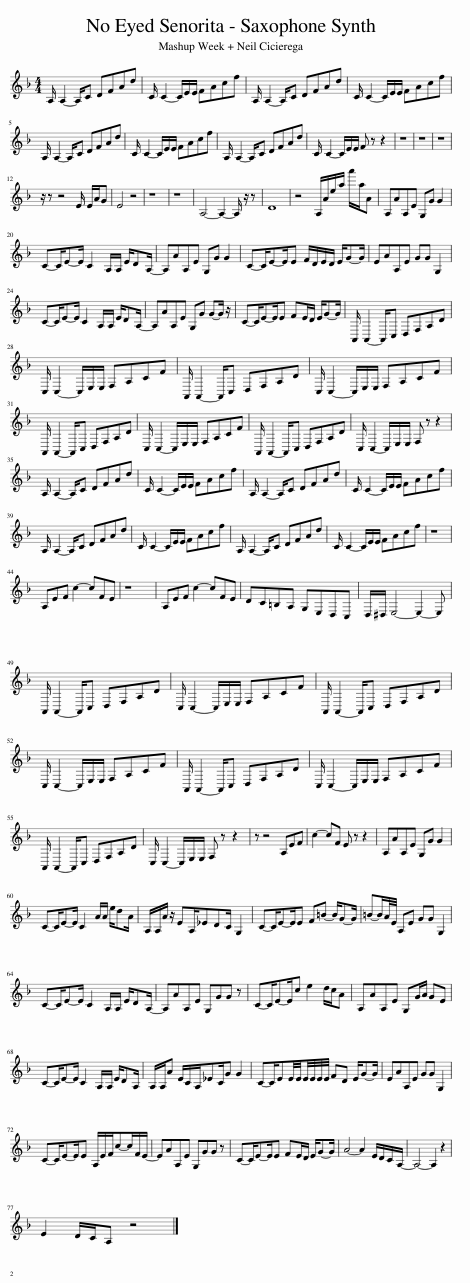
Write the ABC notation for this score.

X:1
L:1/8
Q:1/4=117
M:4/4
I:linebreak $
K:F
V:1 treble
V:1
 A,/ A,2- A,/C DFAd | C/ C2- C/E/E/ FAcf | A,/ A,2- A,/C DFAd | C/ C2- C/E/E/ FAcf |$ A,/ A,2- A,/C DFAd | %5
 C/ C2- C/E/E/ FAcf | A,/ A,2- A,/C DFAd | C/ C2- C/E/E/ F z z2 | z8 | z8 | %10
 z8 |$ z/ z z4 E/ E/A/G | E4 z4 | z8 | z8 | %15
 A,4- A,2- A,/ z/ z | D8 | z4 A,/A/e/a/ a'/a/A | A,AA,E G,G G2 |$ C-C/E-E/ C2 A,/A,/ E/DA,/- | %20
 A,AA,E G,G G2 | C-C/E-E/E F/D/E/D/ E/G-G/ | EAA,E GG G,2 |$ C-C/E-E/ C2 A,/A,/ E/DA,/- | A,AA,E G,G G-G/ z/ | %25
 C-C/E-E/E FE/D/ E/G-G/ | A,,/ A,,2- A,,/C, D,F,A,D |$ C,/ C,2- C,/E,/E,/ F,A,CF | A,,/ A,,2- A,,/C, D,F,A,D | C,/ C,2- C,/E,/E,/ F,A,CF |$ %30
 A,,/ A,,2- A,,/C, D,F,A,D | C,/ C,2- C,/E,/E,/ F,A,CF | A,,/ A,,2- A,,/C, D,F,A,D | C,/ C,2- C,/E,/E,/ F, z z2 |$ A,/ A,2- A,/C DFAd | %35
 C/ C2- C/E/E/ FAcf | A,/ A,2- A,/C DFAd | C/ C2- C/E/E/ FAcf |$ A,/ A,2- A,/C DFAd | C/ C2- C/E/E/ FAcf | %40
 A,/ A,2- A,/C DFAd | C/ C2- C/E/E/ FAcf | z8 |$ A,EF c2- cFE | z8 | %45
 A,EF c2- cFE | DC=B,A, G,E,D,C, | D,/^D,/ E,4- E,2- E, |$ A,,/ A,,2- A,,/C, D,F,A,D | C,/ C,2- C,/E,/E,/ F,A,CF | %50
 A,,/ A,,2- A,,/C, D,F,A,D |$ C,/ C,2- C,/E,/E,/ F,A,CF | A,,/ A,,2- A,,/C, D,F,A,D | C,/ C,2- C,/E,/E,/ F,A,CF |$ A,,/ A,,2- A,,/C, D,F,A,D | %55
 C,/ C,2- C,/E,/E,/ F, z z2 | z z4 A,EF | c2- cF E z z2 | A,AA,E G,G G2 |$ C-C/E-E/ C2 A/A/ e/dA/ | %60
 A,/A,/A/ z/ EA,/_EDC/ G,2 | C-C/E-E/E F=B- B/G-G/ | =B-B/A/4E/4 A,E GG G,2 |$ C-C/E-E/ C2 A,/A,/ E/DA,/- | A,AA,E G,GG z | %65
 C-C/E-E/c e2 d/c/A | A,AA,E G,G/A/ GE |$ C-C/E-E/ C2 A,/A,/ E/DA,/ | A,/A,/A E/C/A,/_EC/G G2 | C-C/EE/4E/4E/4E/4E/4E/4 FD E/G-G/ | %70
 EAA,E GG G,2 |$ C-C/E-E/E A,/E/F/c-c/F/E/- | EAA,E G,GG z | C-C/E-E/E FE/D/ E/G-G/ | A4- A2 E/D/C/A,/- | %75
 A,4- A,2 z2 |$ E2 D/C/A, z4 |] %77
